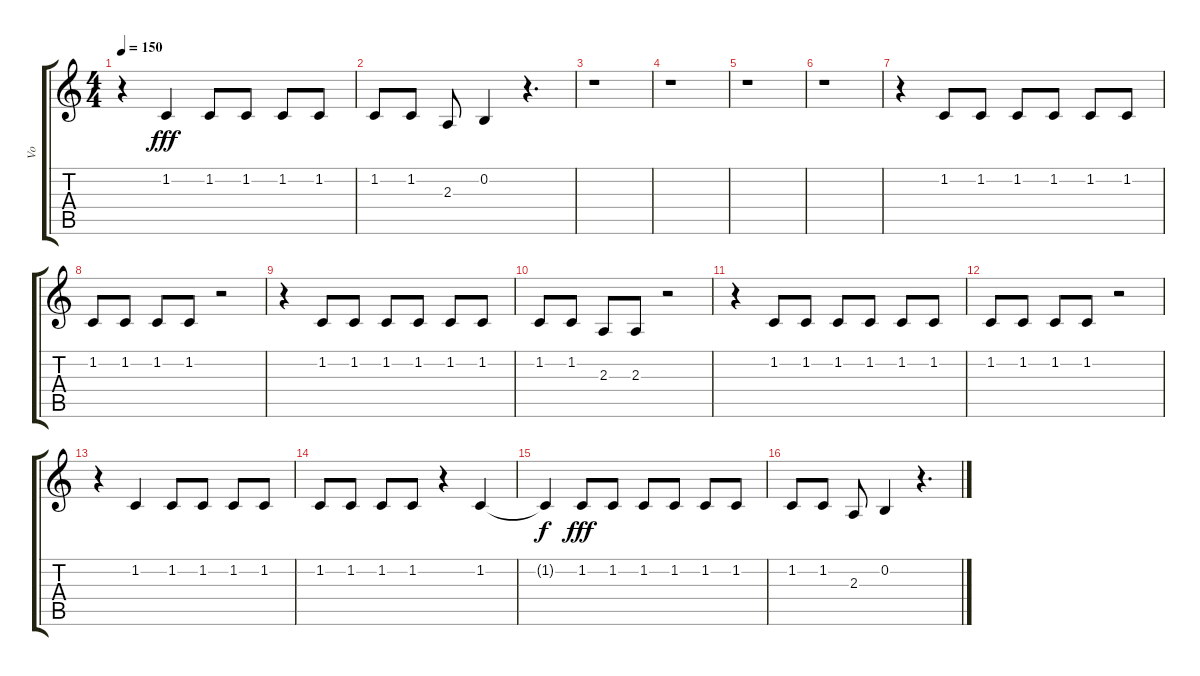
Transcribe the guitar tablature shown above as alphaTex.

\track ("Vo" "Vo") {instrument oboe}
\staff {score tabs}
\tuning (E4 B3 G3 D3 A2 E2) {hide}
\ts (4 4)
\tempo 150
\clef g2
\ks c
r.4{dy fff} 1.2.4 1.2.8 1.2.8 1.2.8 1.2.8 |
1.2.8 1.2.8 2.3.8 0.2.4 r.4{d} |
r.1 |
r.1 |
r.1 |
r.1 |
r.4 1.2.8 1.2.8 1.2.8 1.2.8 1.2.8 1.2.8 |
1.2.8 1.2.8 1.2.8 1.2.8 r.2 |
r.4 1.2.8 1.2.8 1.2.8 1.2.8 1.2.8 1.2.8 |
1.2.8 1.2.8 2.3.8 2.3.8 r.2 |
r.4 1.2.8 1.2.8 1.2.8 1.2.8 1.2.8 1.2.8 |
1.2.8 1.2.8 1.2.8 1.2.8 r.2 |
r.4 1.2.4 1.2.8 1.2.8 1.2.8 1.2.8 |
1.2.8 1.2.8 1.2.8 1.2.8 r.4 1.2.4 |
1.2{t}.4{dy f} 1.2.8{dy fff} 1.2.8 1.2.8 1.2.8 1.2.8 1.2.8 |
1.2.8 1.2.8 2.3.8 0.2.4 r.4{d}
